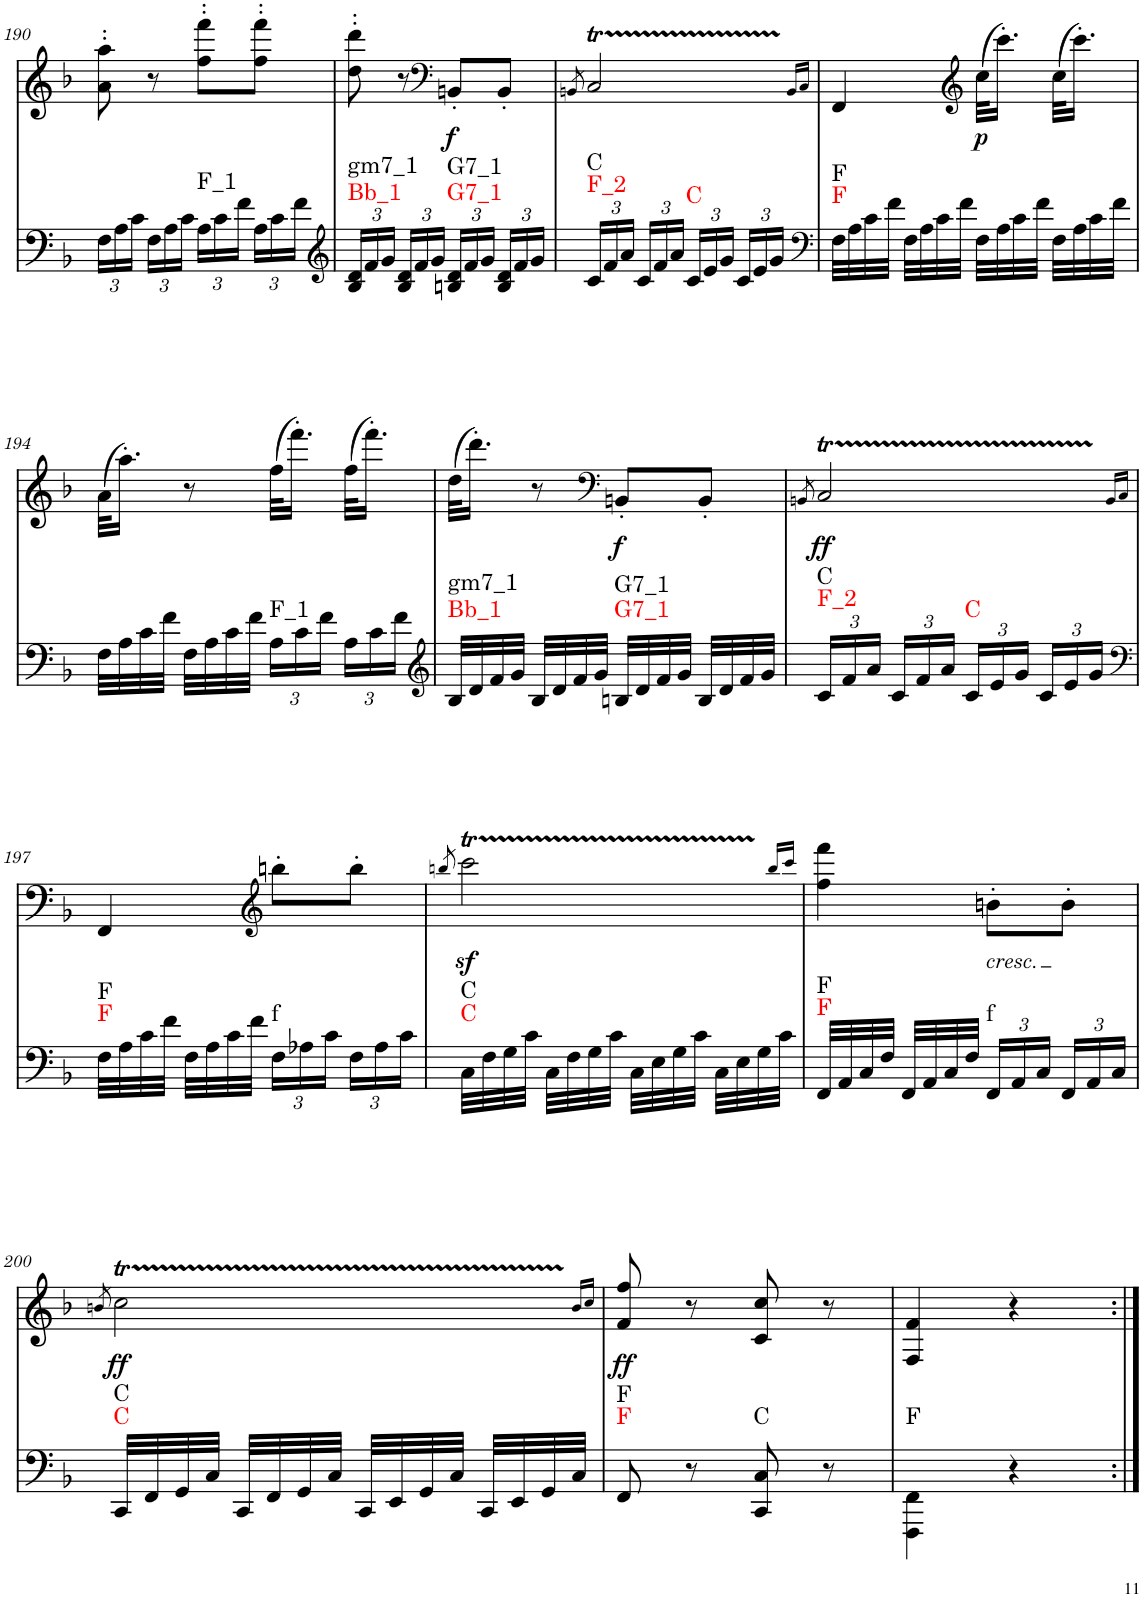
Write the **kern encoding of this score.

**kern	**harte	**kern	**dynam
*part2	*part2	*part1	*part1
*staff2	*	*staff1	*staff1
*I"piano	*	*I"piano	*
*I'Pno	*	*I'Pno	*
!!LO:PB:g=z
*clefF4	*	*clefG2	*
*k[b-]	*	*k[b-]	*
*M2/4	*	*M2/4	*
*Xbrackettup	*	*	*
=190	=190	=190	=190
24F\LL	.	8a\' 8aa\'	.
24A\	.	.	.
24c\JJ	.	.	.
24F\LL	.	8r	.
24A\	.	.	.
24c\JJ	.	.	.
!	!LO:H:kt=F_1	!	!
24A\LL	N	8ff\' 8fff\'L	.
24c\	.	.	.
24f\JJ	.	.	.
24A\LL	.	8ff\' 8fff\'J	.
24c\	.	.	.
24f\JJ	.	.	.
=191	=191	=191	=191
*clefG2	*	*	*
!	!LO:H:n=1:kt=Bb_1	!	!
!	!LO:H:n=2:kt=gm7_1	!	!
24B-/ 24d/LL	N N	8dd\' 8ddd\'	.
24f/	.	.	.
24g/JJ	.	.	.
24B-/ 24d/LL	.	8r	.
24f/	.	.	.
24g/JJ	.	.	.
*	*	*clefF4	*
!	!LO:H:n=1:kt=G7_1	!	!LO:DY:b
!	!LO:H:n=2:kt=G7_1	!	!
24Bn/ 24d/LL	N N	8BBn'/L	f
24f/	.	.	.
24g/JJ	.	.	.
24B/ 24d/LL	.	8BB'/J	.
24f/	.	.	.
24g/JJ	.	.	.
=192	=192	=192	=192
.	.	8qBBn/	.
!	!LO:H:n=1:kt=F_2	!	!
!	!LO:H:n=2:kt=C	!	!
24c/LL	N N	2CT/	.
24f/	.	.	.
24a/JJ	.	.	.
24c/LL	.	.	.
24f/	.	.	.
24a/JJ	.	.	.
!	!LO:H:kt=C	!	!
24c/LL	N	.	.
24e/	.	.	.
24g/JJ	.	.	.
24c/LL	.	.	.
24e/	.	.	.
24g/JJ	.	.	.
.	.	16qBB/LL	.
.	.	16qC/JJ	.
=193	=193	=193	=193
*clefF4	*	*	*
!	!LO:H:n=1:kt=F	!	!
!	!LO:H:n=2:kt=F	!	!
32F\LLL	N N	4FF/	.
32A\	.	.	.
32c\	.	.	.
32f\JJJ	.	.	.
32F\LLL	.	.	.
32A\	.	.	.
32c\	.	.	.
32f\JJJ	.	.	.
*	*	*clefG2	*
!	!	!	!LO:DY:b
32F\LLL	.	(32cc\KLL	p
32A\	.	16.ccc'\JJ)	.
32c\	.	.	.
32f\JJJ	.	.	.
32F\LLL	.	(32cc\KLL	.
32A\	.	16.ccc'\JJ)	.
32c\	.	.	.
32f\JJJ	.	.	.
!!LO:LB:g=z
=194	=194	=194	=194
32F\LLL	.	(32a\KLL	.
32A\	.	16.aa'\JJ)	.
32c\	.	.	.
32f\JJJ	.	.	.
32F\LLL	.	8r	.
32A\	.	.	.
32c\	.	.	.
32f\JJJ	.	.	.
!	!LO:H:kt=F_1	!	!
24A\LL	N	(32ff\KLL	.
.	.	16.fff'\JJ)	.
24c\	.	.	.
24f\JJ	.	.	.
24A\LL	.	(32ff\KLL	.
.	.	16.fff'\JJ)	.
24c\	.	.	.
24f\JJ	.	.	.
=195	=195	=195	=195
*clefG2	*	*	*
!	!LO:H:n=1:kt=Bb_1	!	!
!	!LO:H:n=2:kt=gm7_1	!	!
32B-/LLL	N N	(32dd\KLL	.
32d/	.	16.ddd'\JJ)	.
32f/	.	.	.
32g/JJJ	.	.	.
32B-/LLL	.	8r	.
32d/	.	.	.
32f/	.	.	.
32g/JJJ	.	.	.
*	*	*clefF4	*
!	!LO:H:n=1:kt=G7_1	!	!LO:DY:b
!	!LO:H:n=2:kt=G7_1	!	!
32Bn/LLL	N N	8BBn'/L	f
32d/	.	.	.
32f/	.	.	.
32g/JJJ	.	.	.
32B/LLL	.	8BB'/J	.
32d/	.	.	.
32f/	.	.	.
32g/JJJ	.	.	.
=196	=196	=196	=196
.	.	8qBBn/	.
!	!LO:H:n=1:kt=F_2	!	!LO:DY:b
!	!LO:H:n=2:kt=C	!	!
24c/LL	N N	2CT/	ff
24f/	.	.	.
24a/JJ	.	.	.
24c/LL	.	.	.
24f/	.	.	.
24a/JJ	.	.	.
!	!LO:H:kt=C	!	!
24c/LL	N	.	.
24e/	.	.	.
24g/JJ	.	.	.
24c/LL	.	.	.
24e/	.	.	.
24g/JJ	.	.	.
.	.	16qBB/LL	.
.	.	16qC/JJ	.
!!LO:LB:g=z
=197	=197	=197	=197
*clefF4	*	*	*
!	!LO:H:n=1:kt=F	!	!
!	!LO:H:n=2:kt=F	!	!
32F\LLL	N N	4FF/	.
32A\	.	.	.
32c\	.	.	.
32f\JJJ	.	.	.
32F\LLL	.	.	.
32A\	.	.	.
32c\	.	.	.
32f\JJJ	.	.	.
*	*	*clefG2	*
!	!LO:H:kt=f	!	!
24F\LL	N	8bbn'\L	.
24A-X\	.	.	.
24c\JJ	.	.	.
24F\LL	.	8bb'\J	.
24A-\	.	.	.
24c\JJ	.	.	.
=198	=198	=198	=198
.	.	8qbbn/	.
!	!LO:H:n=1:kt=C	!	!
!	!LO:H:n=2:kt=C	!	!
32C\LLL	N N	2cccz<T\	.
32F\	.	.	.
32G\	.	.	.
32c\JJJ	.	.	.
32C\LLL	.	.	.
32F\	.	.	.
32G\	.	.	.
32c\JJJ	.	.	.
32C\LLL	.	.	.
32E\	.	.	.
32G\	.	.	.
32c\JJJ	.	.	.
32C\LLL	.	.	.
32E\	.	.	.
32G\	.	.	.
32c\JJJ	.	.	.
.	.	16qbb/LL	.
.	.	16qccc/JJ	.
=199	=199	=199	=199
!	!LO:H:n=1:kt=F	!	!
!	!LO:H:n=2:kt=F	!	!
32FF/LLL	N N	4ff\ 4fff\	.
32AA/	.	.	.
32C/	.	.	.
32F/JJJ	.	.	.
32FF/LLL	.	.	.
32AA/	.	.	.
32C/	.	.	.
32F/JJJ	.	.	.
!	!LO:H:kt=f	!LO:TX:b:i:t=cresc.	!
24FF/LL	N	8bn'\L	.
24AA/	.	.	.
24C/JJ	.	.	.
24FF/LL	.	8b'\J	.
24AA/	.	.	.
24C/JJ	.	.	.
!!LO:LB:g=z
=200	=200	=200	=200
.	.	8qbn/	.
!	!LO:H:n=1:kt=C	!	!LO:DY:b
!	!LO:H:n=2:kt=C	!	!
32CC/LLL	N N	2ccT\	ff
32FF/	.	.	.
32GG/	.	.	.
32C/JJJ	.	.	.
32CC/LLL	.	.	.
32FF/	.	.	.
32GG/	.	.	.
32C/JJJ	.	.	.
32CC/LLL	.	.	.
32EE/	.	.	.
32GG/	.	.	.
32C/JJJ	.	.	.
32CC/LLL	.	.	.
32EE/	.	.	.
32GG/	.	.	.
32C/JJJ	.	.	.
.	.	16qb/LL	.
.	.	16qcc/JJ	.
=201	=201	=201	=201
!	!LO:H:n=1:kt=F	!	!LO:DY:b
!	!LO:H:n=2:kt=F	!	!
8FF/	N N	8f/ 8ff/	ff
8r	.	8r	.
!	!LO:H:kt=C	!	!
8CC/ 8C/	N	8c/ 8cc/	.
8r	.	8r	.
=202	=202	=202	=202
!	!LO:H:kt=F	!	!
4FFF\ 4FF\	N	4F/ 4f/	.
4r	.	4r	.
=:|!	=:|!	=:|!	=:|!
*-	*-	*-	*-
